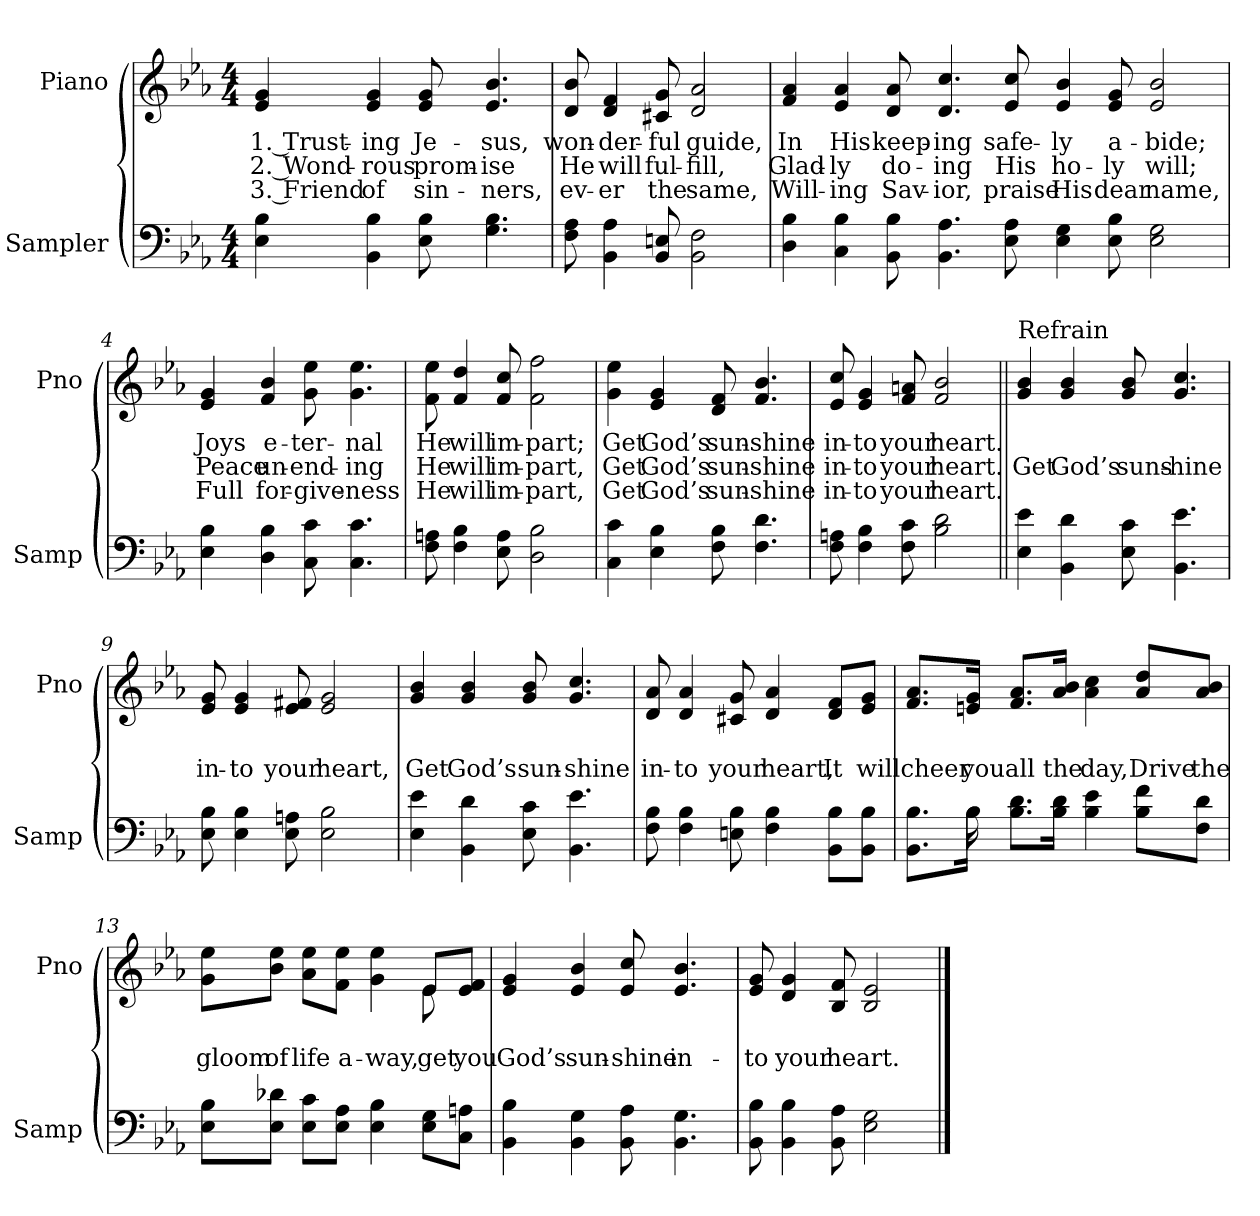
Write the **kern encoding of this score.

**kern	**kern	**text	**text	**text
*part2	*part1	*part1	*part1	*part1
*staff2	*staff1	*staff1	*staff1	*staff1
*I"Sampler	*I"Piano	*	*	*
*I'Samp	*I'Pno	*	*	*
*clefF4	*clefG2	*	*	*
*k[b-e-a-]	*k[b-e-a-]	*	*	*
*E-:	*E-:	*	*	*
*M4/4	*M4/4	*	*	*
=1	=1	=1	=1	=1
4E- 4B-	4e- 4g	1. Trust-	2. Wond-	3. Friend
4BB- 4B-	4e- 4g	-ing	-rous	of
8E- 8B-	8e- 8g	Je-	prom-	sin-
4.G 4.B-	4.e- 4.b-	-sus,	-ise	-ners,
=2	=2	=2	=2	=2
8F 8A-	8d 8b-	won-	He	ev-
4BB- 4A-	4d 4f	-der-	will	-er
8BB- 8En	8c#X 8g	-ful	ful-	the
2BB- 2F	2d 2a-	guide,	-fill,	same,
=3	=3	=3	=3	=3
4D 4B-	4f 4a-	In	Glad-	Will-
4C 4B-	4e- 4a-	His	-ly	-ing
8BB- 8B-	8d 8a-	keep-	do-	Sav-
4.BB- 4.A-	4.d 4.cc	-ing	-ing	-ior,
8E- 8A-	8e- 8cc	safe-	His	praise
4E- 4G	4e- 4b-	-ly	ho-	His
8E- 8B-	8e- 8g	a-	-ly	dear
2E- 2G	2e- 2b-	-bide;	will;	name,
=4	=4	=4	=4	=4
4E- 4B-	4e- 4g	Joys	Peace	Full
4D 4B-	4f 4b-	e-	un-	for-
8C 8c	8g 8ee-	-ter-	-end-	-give-
4.C 4.c	4.g 4.ee-	-nal	-ing	-ness
=5	=5	=5	=5	=5
8F 8An	8f 8ee-	He	He	He
4F 4B-	4f 4dd	will	will	will
8E- 8A	8f 8cc	im-	im-	im-
2D 2B-	2f 2ff	-part;	-part,	-part,
=6	=6	=6	=6	=6
4C 4c	4g 4ee-	Get	Get	Get
4E- 4B-	4e- 4g	God’s	God’s	God’s
8F 8B-	8d 8f	sun-	sun-	sun-
4.F 4.d	4.f 4.b-	-shine	-shine	-shine
=7	=7	=7	=7	=7
8F 8An	8e- 8cc	in-	in-	in-
4F 4B-	4e- 4g	-to	-to	-to
8F 8c	8f 8an	your	your	your
2B- 2d	2f 2b-	heart.	heart.	heart.
=8||	=8||	=8||	=8||	=8||
!	!LO:TX:t=Refrain	!	!	!
4E- 4e-	4g 4b-	.	Get	.
4BB- 4d	4g 4b-	.	God’s	.
8E- 8c	8g 8b-	.	suns-	.
4.BB- 4.e-	4.g 4.cc	.	-hine	.
=9	=9	=9	=9	=9
8E- 8B-	8e- 8g	.	in-	.
4E- 4B-	4e- 4g	.	-to	.
8E- 8An	8e- 8f#X	.	your	.
2E- 2B-	2e- 2g	.	heart,	.
=10	=10	=10	=10	=10
4E- 4e-	4g 4b-	.	Get	.
4BB- 4d	4g 4b-	.	God’s	.
8E- 8c	8g 8b-	.	sun-	.
4.BB- 4.e-	4.g 4.cc	.	-shine	.
=11	=11	=11	=11	=11
8F 8B-	8d 8a-	.	in-	.
4F 4B-	4d 4a-	.	-to	.
8En 8B-	8c#X 8g	.	your	.
4F 4B-	4d 4a-	.	heart,	.
8BB-\ 8B-\L	8d/ 8f/L	.	It	.
8BB-\ 8B-\J	8e-/ 8g/J	.	will	.
=12	=12	=12	=12	=12
*^	*	*	*	*
8.BB-\ 8.B-\L	8.ryy	8.f/ 8.a-/L	.	cheer	.
16B-\Jk	16B-	16en/ 16g/Jk	.	you	.
8.B-\ 8.d\L	2.ryy	8.f/ 8.a-/L	.	all	.
16B-\ 16d\Jk	.	16a-/ 16b-/Jk	.	the	.
4B- 4e-	.	4a- 4cc	.	day,	.
8B-\ 8f\L	.	8a-/ 8dd/L	.	Drive	.
8F\ 8d\J	.	8a-/ 8b-/J	.	the	.
*v	*v	*	*	*	*
=13	=13	=13	=13	=13
*	*^	*	*	*
8E-\ 8B-\L	8g\ 8ee-\L	2.ryy	.	gloom	.
8E-\ 8d-X\J	8b-\ 8ee-\J	.	.	of	.
8E-\ 8c\L	8a-\ 8ee-\L	.	.	life	.
8E-\ 8A-\J	8f\ 8ee-\J	.	.	a-	.
4E- 4B-	4g 4ee-	.	.	-way,	.
8E-\ 8G\L	8e-/L	8e-	.	get	.
8C\ 8An\J	8e-/ 8f/J	8ryy	.	you	.
*	*v	*v	*	*	*
=14	=14	=14	=14	=14
4BB- 4B-	4e- 4g	.	God’s	.
4BB- 4G	4e- 4b-	.	sun-	.
8BB- 8A-	8e- 8cc	.	-shine	.
4.BB- 4.G	4.e- 4.b-	.	in-	.
=15	=15	=15	=15	=15
8BB- 8B-	8e- 8g	.	-to	.
4BB- 4B-	4d 4g	.	your	.
8BB- 8A-	8B- 8f	.	heart.	.
2E- 2G	2B- 2e-	.	.	.
==	==	==	==	==
*-	*-	*-	*-	*-
